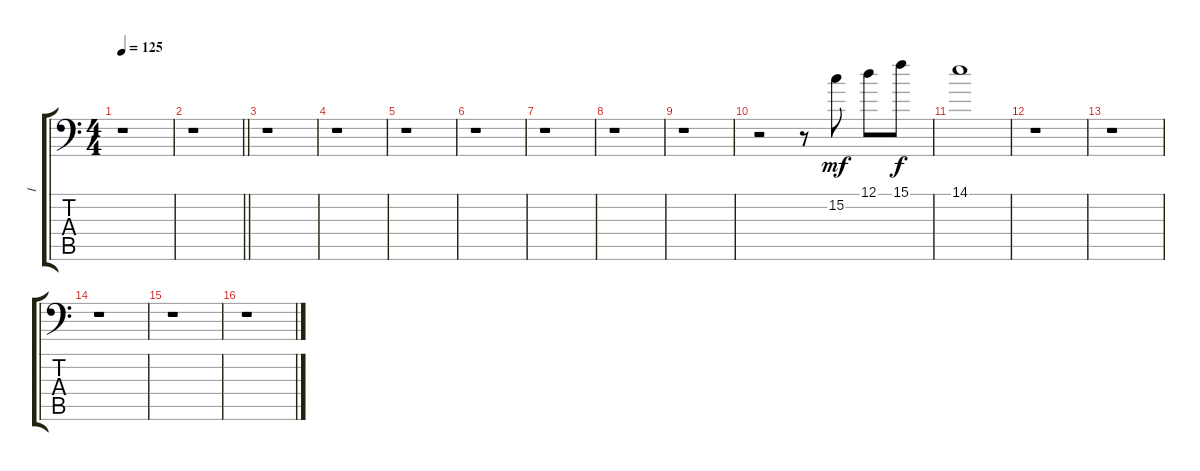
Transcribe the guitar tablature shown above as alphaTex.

\track ("I" "I") {instrument acousticgrandpiano}
\staff {score tabs}
\tuning (D4 A3 F3 C3 G2 G1) {hide}
\ts (4 4)
\tempo 125
\clef f4
\ks c
r.1{dy f} |
\barLineRight lightlight
r.1 |
\section ("" "")
r.1 |
r.1 |
r.1 |
r.1 |
r.1 |
r.1 |
r.1 |
r.2 r.8 15.2.8{dy mf} 12.1.8 15.1.8{dy f} |
14.1.1 |
r.1 |
r.1 |
r.1 |
r.1 |
r.1
